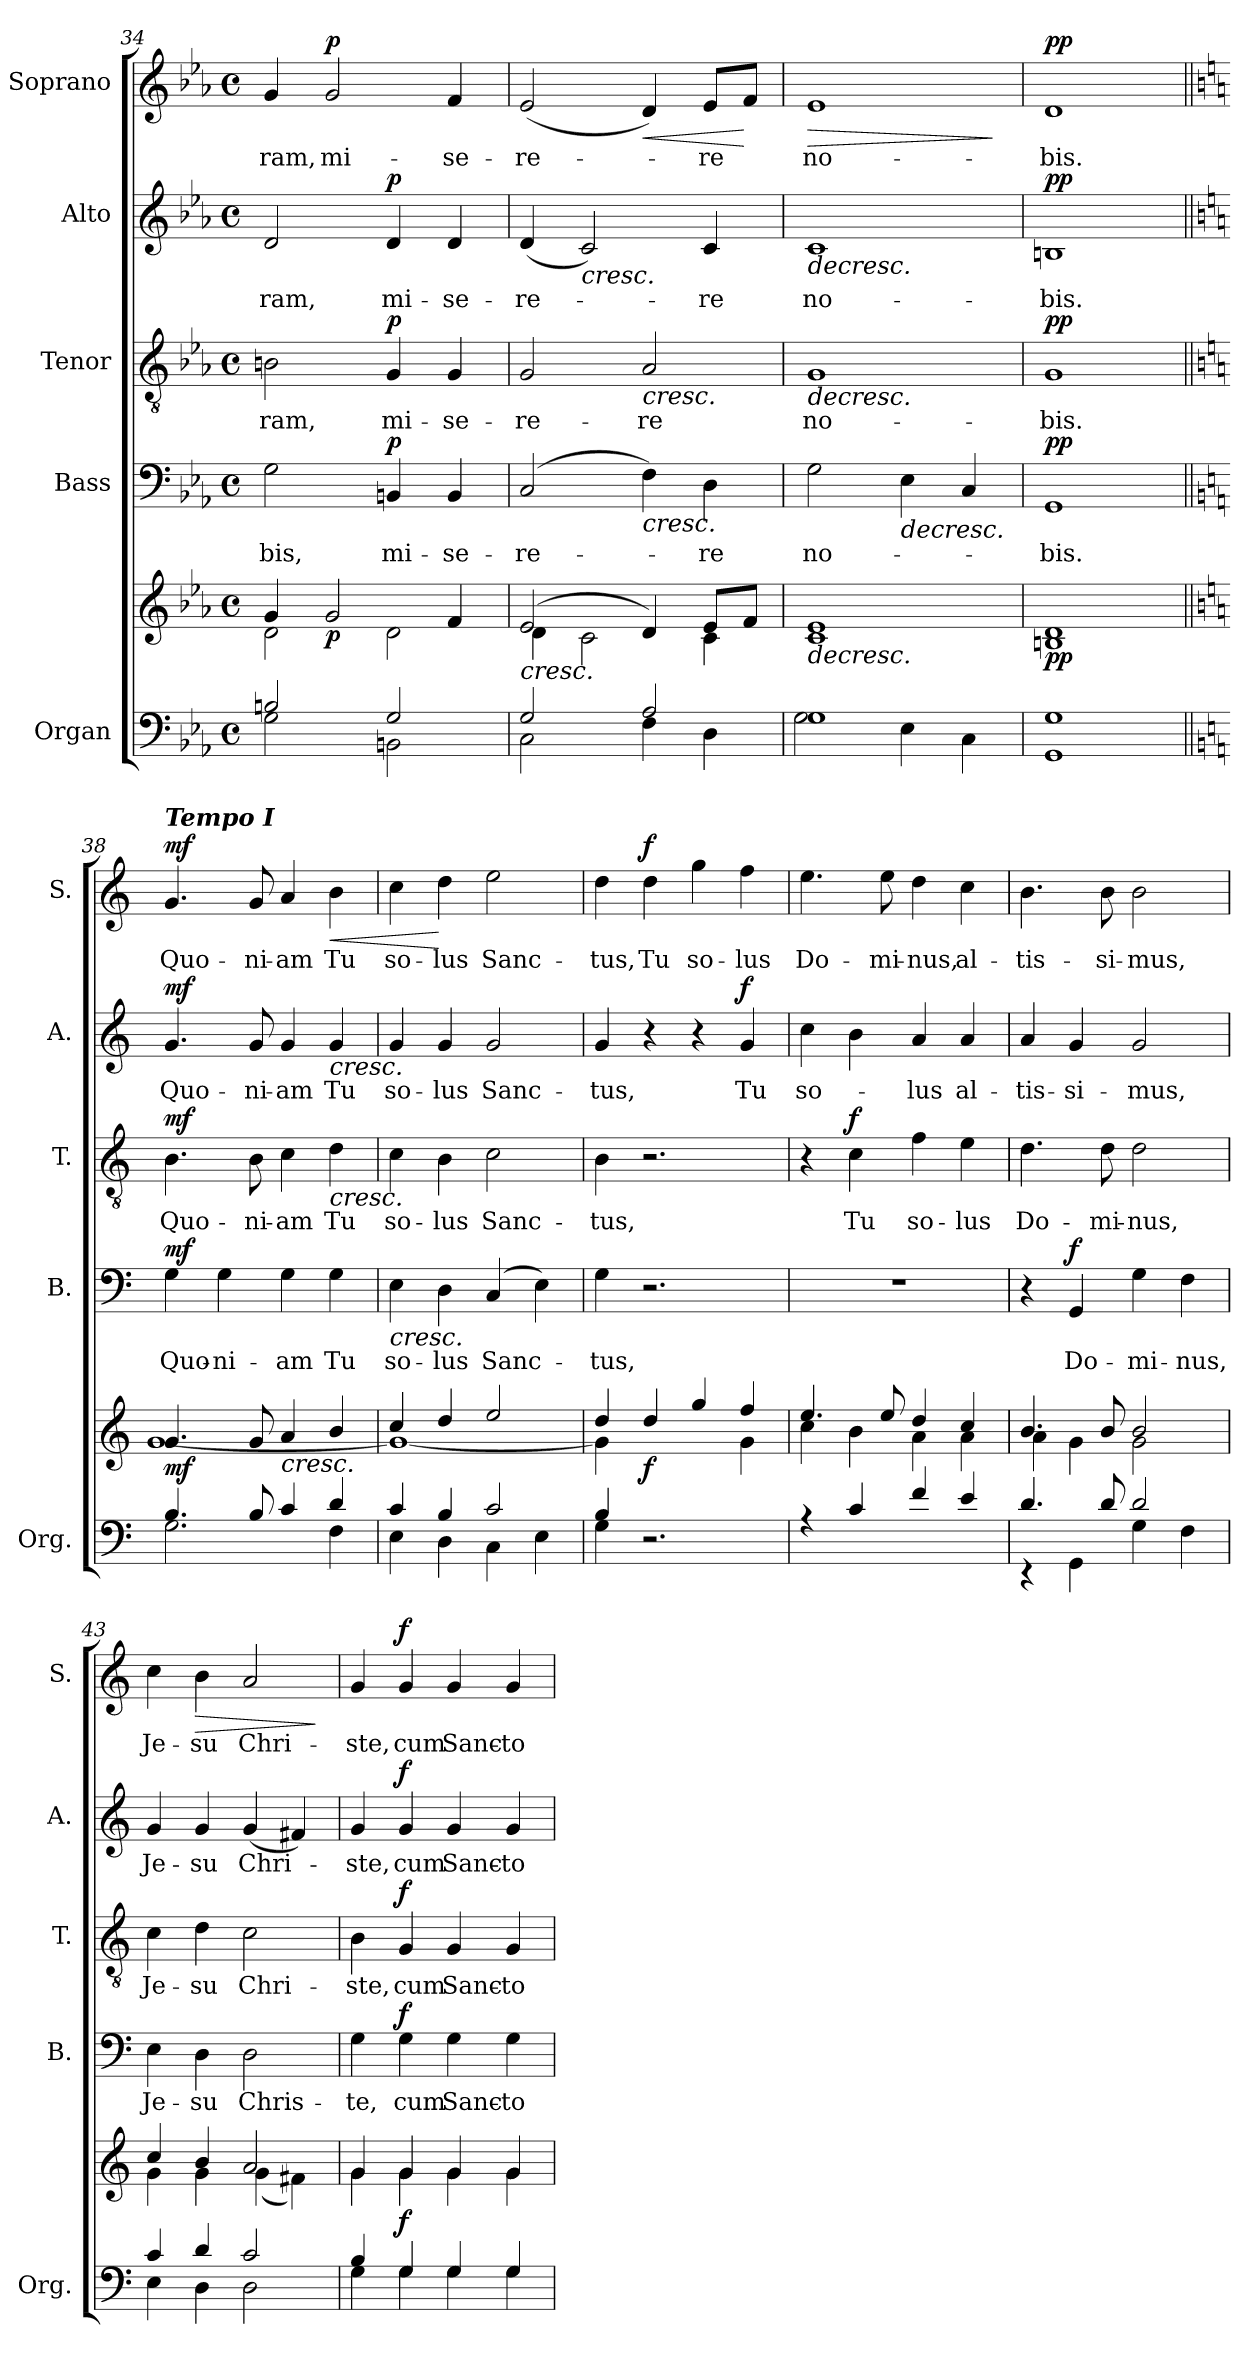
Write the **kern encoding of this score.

**kern	**kern	**dynam	**kern	**text	**dynam	**kern	**text	**dynam	**kern	**text	**dynam	**kern	**text	**dynam
*part5	*part5	*part5	*part4	*part4	*part4	*part3	*part3	*part3	*part2	*part2	*part2	*part1	*part1	*part1
*staff6	*staff5	*staff5/6	*staff4	*staff4	*staff4	*staff3	*staff3	*staff3	*staff2	*staff2	*staff2	*staff1	*staff1	*staff1
*I"Organ	*	*	*I"Bass	*	*	*I"Tenor	*	*	*I"Alto	*	*	*I"Soprano	*	*
*I'Org.	*	*	*I'B.	*	*	*I'T.	*	*	*I'A.	*	*	*I'S.	*	*
*clefF4	*clefG2	*	*clefF4	*	*	*clefGv2	*	*	*clefG2	*	*	*clefG2	*	*
*k[b-e-a-]	*k[b-e-a-]	*	*k[b-e-a-]	*	*	*k[b-e-a-]	*	*	*k[b-e-a-]	*	*	*k[b-e-a-]	*	*
*E-:	*E-:	*	*E-:	*	*	*E-:	*	*	*E-:	*	*	*E-:	*	*
*M4/4	*M4/4	*	*M4/4	*	*	*M4/4	*	*	*M4/4	*	*	*M4/4	*	*
*met(c)	*met(c)	*	*met(c)	*	*	*met(c)	*	*	*met(c)	*	*	*met(c)	*	*
=34	=34	=34	=34	=34	=34	=34	=34	=34	=34	=34	=34	=34	=34	=34
*^	*^	*	*	*	*	*	*	*	*	*	*	*	*	*
!	!	!	!	!	!	!LO:LY:b	!	!	!LO:LY:b	!	!	!LO:LY:b	!	!	!LO:LY:b	!
2Bn/	2G\	4g/	2d\	.	2G\	-bis,	.	2Bn\	-ram,	.	2d/	-ram,	.	4g/	-ram,	.
!	!	!	!	!LO:DY:b	!	!	!	!	!	!	!	!	!	!	!LO:LY:b	!LO:DY:a
.	.	2g/	.	p	.	.	.	.	.	.	.	.	.	2g/	mi-	p
!	!	!	!	!	!	!LO:LY:b	!LO:DY:a	!	!LO:LY:b	!LO:DY:a	!	!LO:LY:b	!LO:DY:a	!	!	!
2G/	2BBn\	.	2d\	.	4BBn/	mi-	p	4G/	mi-	p	4d/	mi-	p	.	.	.
!	!	!	!	!	!	!LO:LY:b	!	!	!LO:LY:b	!	!	!LO:LY:b	!	!	!LO:LY:b	!
.	.	4f/	.	.	4BB/	-se-	.	4G/	-se-	.	4d/	-se-	.	4f/	-se-	.
=35	=35	=35	=35	=35	=35	=35	=35	=35	=35	=35	=35	=35	=35	=35	=35	=35
!	!	!	!	!LO:HP:b	!	!LO:LY:b	!	!	!LO:LY:b	!	!	!LO:LY:b	!	!	!LO:LY:b	!
2G/	2C\	(>2e-/	4d\	<	(>2C/	-re-	.	2G/	-re-	.	(<4d/	-re-	.	(<2e-/	-re-	.
!	!	!	!	!	!	!	!	!	!	!	!	!	!LO:HP:b	!	!	!
.	.	.	2c\	.	.	.	.	.	.	.	2c/)	.	<	.	.	.
!	!	!	!	!	!	!	!LO:HP:b	!	!LO:LY:b	!LO:HP:b	!	!	!	!	!	!LO:HP:b
2A-/	4F\	4d/)	.	.	4F\)	.	<	2A-/	-re	<	.	.	.	4d/)	.	<
!	!	!	!	!	!	!LO:LY:b	!	!	!	!	!	!LO:LY:b	!	!	!LO:LY:b	!
.	4D\	8e-/L	4c\	.	4D\	-re	.	.	.	.	4c/	-re	.	8e-/L	-re	.
.	.	8f/J	.	.	.	.	.	.	.	.	.	.	.	8f/J	.	[
=36	=36	=36	=36	=36	=36	=36	=36	=36	=36	=36	=36	=36	=36	=36	=36	=36
!	!	!	!	!LO:HP:b	!	!LO:LY:b	!	!	!LO:LY:b	!LO:HP:b	!	!LO:LY:b	!LO:HP:b	!	!LO:LY:b	!LO:HP:b
1G	2G\	1e-	1c	>	2G\	no-	.	1G	no-	>	1c	no-	>	1e-	no-	>
!	!	!	!	!	!	!	!LO:HP:b	!	!	!	!	!	!	!	!	!
.	4E-\	.	.	.	4E-\	.	>	.	.	.	.	.	.	.	.	.
.	4C\	.	.	.	4C/	.	.	.	.	.	.	.	.	.	.	.
*v	*v	*	*	*	*	*	*	*	*	*	*	*	*	*	*	*
*	*v	*v	*	*	*	*	*	*	*	*	*	*	*	*	*
.	.	[	.	.	[	.	.	[	.	.	[	.	.	]
=37	=37	=37	=37	=37	=37	=37	=37	=37	=37	=37	=37	=37	=37	=37
*^	*^	*	*	*	*	*	*	*	*	*	*	*	*	*
!	!	!	!	!LO:DY:b	!	!LO:LY:b	!LO:DY:a	!	!LO:LY:b	!LO:DY:a	!	!LO:LY:b	!LO:DY:a	!	!LO:LY:b	!LO:DY:a
1G	1GG	1d	1Bn	pp	1GG	-bis.	pp	1G	-bis.	pp	1Bn	-bis.	pp	1d	-bis.	pp
!!LO:LB:g=z
=38||	=38||	=38||	=38||	=38||	=38||	=38||	=38||	=38||	=38||	=38||	=38||	=38||	=38||	=38||	=38||	=38||
*k[]	*	*k[]	*	*	*k[]	*	*	*k[]	*	*	*k[]	*	*	*k[]	*	*
*C:	*	*C:	*	*	*C:	*	*	*C:	*	*	*C:	*	*	*C:	*	*
!	!	!	!	!	!	!	!	!	!	!	!	!	!	!LO:TX:a:Bi:t=Tempo I	!	!
!	!	!	!	!LO:DY:b	!	!LO:LY:b	!LO:DY:a	!	!LO:LY:b	!LO:DY:a	!	!LO:LY:b	!LO:DY:a	!	!LO:LY:b	!LO:DY:a
4.B/	2.G\	4.g/	[1g	mf	4G\	Quo-	mf	4.B\	Quo-	mf	4.g/	Quo-	mf	4.g/	Quo-	mf
!	!	!	!	!	!	!LO:LY:b	!	!	!	!	!	!	!	!	!	!
.	.	.	.	.	4G\	-ni-	.	.	.	.	.	.	.	.	.	.
!	!	!	!	!	!	!	!	!	!LO:LY:b	!	!	!LO:LY:b	!	!	!LO:LY:b	!
8B/	.	8g/	.	.	.	.	.	8B\	-ni-	.	8g/	-ni-	.	8g/	-ni-	.
!	!	!	!	!LO:HP:b	!	!LO:LY:b	!	!	!LO:LY:b	!	!	!LO:LY:b	!	!	!LO:LY:b	!
4c/	.	4a/	.	<	4G\	-am	.	4c\	-am	.	4g/	-am	.	4a/	-am	.
!	!	!	!	!	!	!LO:LY:b	!	!	!LO:LY:b	!LO:HP:b	!	!LO:LY:b	!LO:HP:b	!	!LO:LY:b	!LO:HP:b
4d/	4F\	4b/	.	.	4G\	Tu	.	4d\	Tu	<	4g/	Tu	<	4b\	Tu	<
=39	=39	=39	=39	=39	=39	=39	=39	=39	=39	=39	=39	=39	=39	=39	=39	=39
!	!	!	!	!	!	!LO:LY:b	!LO:HP:b	!	!LO:LY:b	!	!	!LO:LY:b	!	!	!LO:LY:b	!
4c/	4E\	4cc/	1g_	.	4E\	so-	<	4c\	so-	.	4g/	so-	.	4cc\	so-	.
!	!	!	!	!	!	!LO:LY:b	!	!	!LO:LY:b	!	!	!LO:LY:b	!	!	!LO:LY:b	!
4B/	4D\	4dd/	.	]	4D\	-lus	.	4B\	-lus	]	4g/	-lus	]	4dd\	-lus	[
!	!	!	!	!	!	!LO:LY:b	!	!	!LO:LY:b	!	!	!LO:LY:b	!	!	!LO:LY:b	!
2c/	4C\	2ee/	.	.	(>4C/	Sanc-	]	2c\	Sanc-	.	2g/	Sanc-	.	2ee\	Sanc-	.
.	4E\	.	.	.	4E\)	.	.	.	.	.	.	.	.	.	.	.
=40	=40	=40	=40	=40	=40	=40	=40	=40	=40	=40	=40	=40	=40	=40	=40	=40
!	!	!	!	!	!	!LO:LY:b	!	!	!LO:LY:b	!	!	!LO:LY:b	!	!	!LO:LY:b	!
4B/	4G\	4dd/	4g\]	.	4G\	-tus,	.	4B\	-tus,	.	4g/	-tus,	.	4dd\	-tus,	.
!	!	!	!	!LO:DY:b	!	!	!	!	!	!	!	!	!	!	!LO:LY:b	!LO:DY:a
2.r	2.ryy	4dd/	2ryy	f	2.r	.	.	2.r	.	.	4r	.	.	4dd\	Tu	f
!	!	!	!	!	!	!	!	!	!	!	!	!	!	!	!LO:LY:b	!
.	.	4gg/	.	.	.	.	.	.	.	.	4r	.	.	4gg\	so-	.
!	!	!	!	!	!	!	!	!	!	!	!	!LO:LY:b	!LO:DY:a	!	!LO:LY:b	!
.	.	4ff/	4g\	.	.	.	.	.	.	.	4g/	Tu	f	4ff\	-lus	.
*v	*v	*	*	*	*	*	*	*	*	*	*	*	*	*	*	*
=41	=41	=41	=41	=41	=41	=41	=41	=41	=41	=41	=41	=41	=41	=41	=41
!	!	!	!	!	!	!	!	!	!	!	!LO:LY:b	!	!	!LO:LY:b	!
4rA	4.ee/	4cc\	.	1r	.	.	4r	.	.	4cc\	so-	.	4.ee\	Do-	.
!	!	!	!	!	!	!	!	!LO:LY:b	!LO:DY:a	!	!	!	!	!	!
4c/	.	4b\	.	.	.	.	4c\	Tu	f	4b\	.	.	.	.	.
!	!	!	!	!	!	!	!	!	!	!	!	!	!	!LO:LY:b	!
.	8ee/	.	.	.	.	.	.	.	.	.	.	.	8ee\	-mi-	.
!	!	!	!	!	!	!	!	!LO:LY:b	!	!	!LO:LY:b	!	!	!LO:LY:b	!
4f/	4dd/	4a\	.	.	.	.	4f\	so-	.	4a/	-lus	.	4dd\	-nus,	.
!	!	!	!	!	!	!	!	!LO:LY:b	!	!	!LO:LY:b	!	!	!LO:LY:b	!
4e/	4cc/	4a\	.	.	.	.	4e\	-lus	.	4a/	al-	.	4cc\	al-	.
=42	=42	=42	=42	=42	=42	=42	=42	=42	=42	=42	=42	=42	=42	=42	=42
*^	*	*	*	*	*	*	*	*	*	*	*	*	*	*	*
!	!	!	!	!	!	!	!	!	!LO:LY:b	!	!	!LO:LY:b	!	!	!LO:LY:b	!
4.d/	4r	4.b/	4a\	.	4r	.	.	4.d\	Do-	.	4a/	-tis-	.	4.b\	-tis-	.
!	!	!	!	!	!	!LO:LY:b	!LO:DY:a	!	!	!	!	!LO:LY:b	!	!	!	!
.	4GG\	.	4g\	.	4GG/	Do-	f	.	.	.	4g/	-si-	.	.	.	.
!	!	!	!	!	!	!	!	!	!LO:LY:b	!	!	!	!	!	!LO:LY:b	!
8d/	.	8b/	.	.	.	.	.	8d\	-mi-	.	.	.	.	8b\	-si-	.
!	!	!	!	!	!	!LO:LY:b	!	!	!LO:LY:b	!	!	!LO:LY:b	!	!	!LO:LY:b	!
2d/	4G\	2b/	2g\	.	4G\	-mi-	.	2d\	-nus,	.	2g/	-mus,	.	2b\	-mus,	.
!	!	!	!	!	!	!LO:LY:b	!	!	!	!	!	!	!	!	!	!
.	4F\	.	.	.	4F\	-nus,	.	.	.	.	.	.	.	.	.	.
!!LO:PB:g=z
=43	=43	=43	=43	=43	=43	=43	=43	=43	=43	=43	=43	=43	=43	=43	=43	=43
!	!	!	!	!	!	!LO:LY:b	!	!	!LO:LY:b	!	!	!LO:LY:b	!	!	!LO:LY:b	!
4c/	4E\	4cc/	4g\	.	4E\	Je-	.	4c\	Je-	.	4g/	Je-	.	4cc\	Je-	.
!	!	!	!	!	!	!LO:LY:b	!	!	!LO:LY:b	!	!	!LO:LY:b	!	!	!LO:LY:b	!LO:HP:b
4d/	4D\	4b/	4g\	.	4D\	-su	.	4d\	-su	.	4g/	-su	.	4b\	-su	>
!	!	!	!	!	!	!LO:LY:b	!	!	!LO:LY:b	!	!	!LO:LY:b	!	!	!LO:LY:b	!
2c/	2D\	2a/	(>4g\	.	2D\	Chris-	.	2c\	Chri-	.	(<4g/	Chri-	.	2a/	Chri-	.
.	.	.	4f#X\)	.	.	.	.	.	.	.	4f#X/)	.	[	.	.	.
*v	*v	*	*	*	*	*	*	*	*	*	*	*	*	*	*	*
*	*v	*v	*	*	*	*	*	*	*	*	*	*	*	*	*
.	.	[	.	.	[	.	.	[	.	.	.	.	.	]
=44	=44	=44	=44	=44	=44	=44	=44	=44	=44	=44	=44	=44	=44	=44
*^	*^	*	*	*	*	*	*	*	*	*	*	*	*	*
!	!	!	!	!	!	!LO:LY:b	!	!	!LO:LY:b	!	!	!LO:LY:b	!	!	!LO:LY:b	!
4B/	4G\	4g/	4g\	.	4G\	-te,	.	4B\	-ste,	.	4g/	-ste,	.	4g/	-ste,	.
!	!	!	!	!LO:DY:b	!	!LO:LY:b	!LO:DY:a	!	!LO:LY:b	!LO:DY:a	!	!LO:LY:b	!LO:DY:a	!	!LO:LY:b	!LO:DY:a
4G/	4G\	4g/	4g\	f	4G\	cum	f	4G/	cum	f	4g/	cum	f	4g/	cum	f
!	!	!	!	!	!	!LO:LY:b	!	!	!LO:LY:b	!	!	!LO:LY:b	!	!	!LO:LY:b	!
4G/	4G\	4g/	4g\	.	4G\	Sanc-	.	4G/	Sanc-	.	4g/	Sanc-	.	4g/	Sanc-	.
!	!	!	!	!	!	!LO:LY:b	!	!	!LO:LY:b	!	!	!LO:LY:b	!	!	!LO:LY:b	!
4G/	4G\	4g/	4g\	.	4G\	-to	.	4G/	-to	.	4g/	-to	.	4g/	-to	.
*v	*v	*	*	*	*	*	*	*	*	*	*	*	*	*	*	*
*	*v	*v	*	*	*	*	*	*	*	*	*	*	*	*	*
=	=	=	=	=	=	=	=	=	=	=	=	=	=	=
*-	*-	*-	*-	*-	*-	*-	*-	*-	*-	*-	*-	*-	*-	*-
